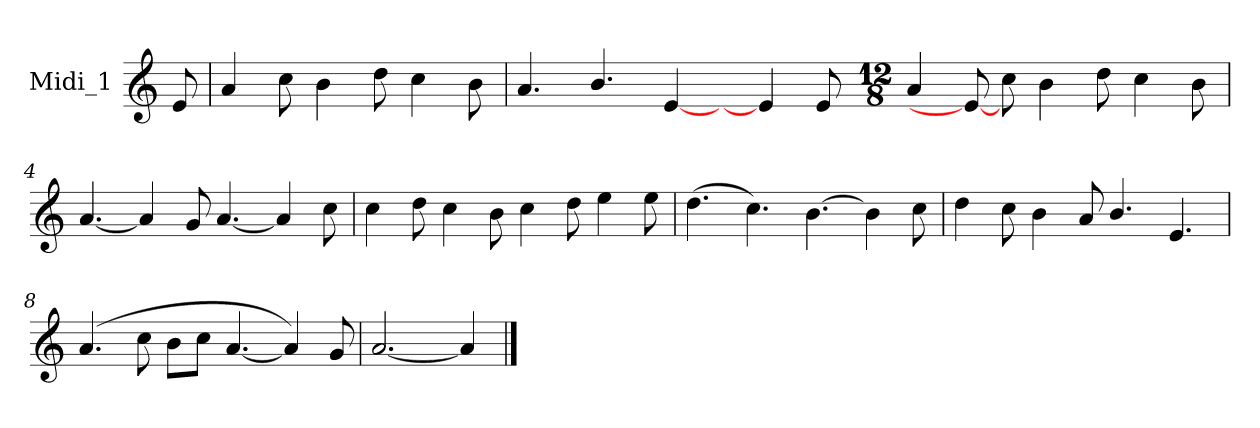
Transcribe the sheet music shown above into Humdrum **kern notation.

**kern
*part1
*staff1
*I"Midi_1
*clefG2
*k[]
*C:
=
8e
=1
4a
8cc
4b
8dd
4cc
8b
=2
4.a
4.b/
[4e
8ryy
4e]
8e
!!LO:LB:g=z
=3-
*M12/8
4a
8e_
8cc
4b
8dd
4cc
8b
=4
[4.a
4a]
8g
[4.a
4a]
8cc
!!LO:LB:g=z
=5
4cc
8dd
4cc
8b
4cc
8dd
4ee
8ee
=6
(>4.dd
4.cc)
[4.b
4b]
8cc
!!LO:LB:g=z
=7
4dd
8cc
4b
8a
4.b/
4.e
=8
(<4.a
8cc
8bL
8ccJ
[4.a
4a])
8g
=9
[2.a
4a]
==
*-
